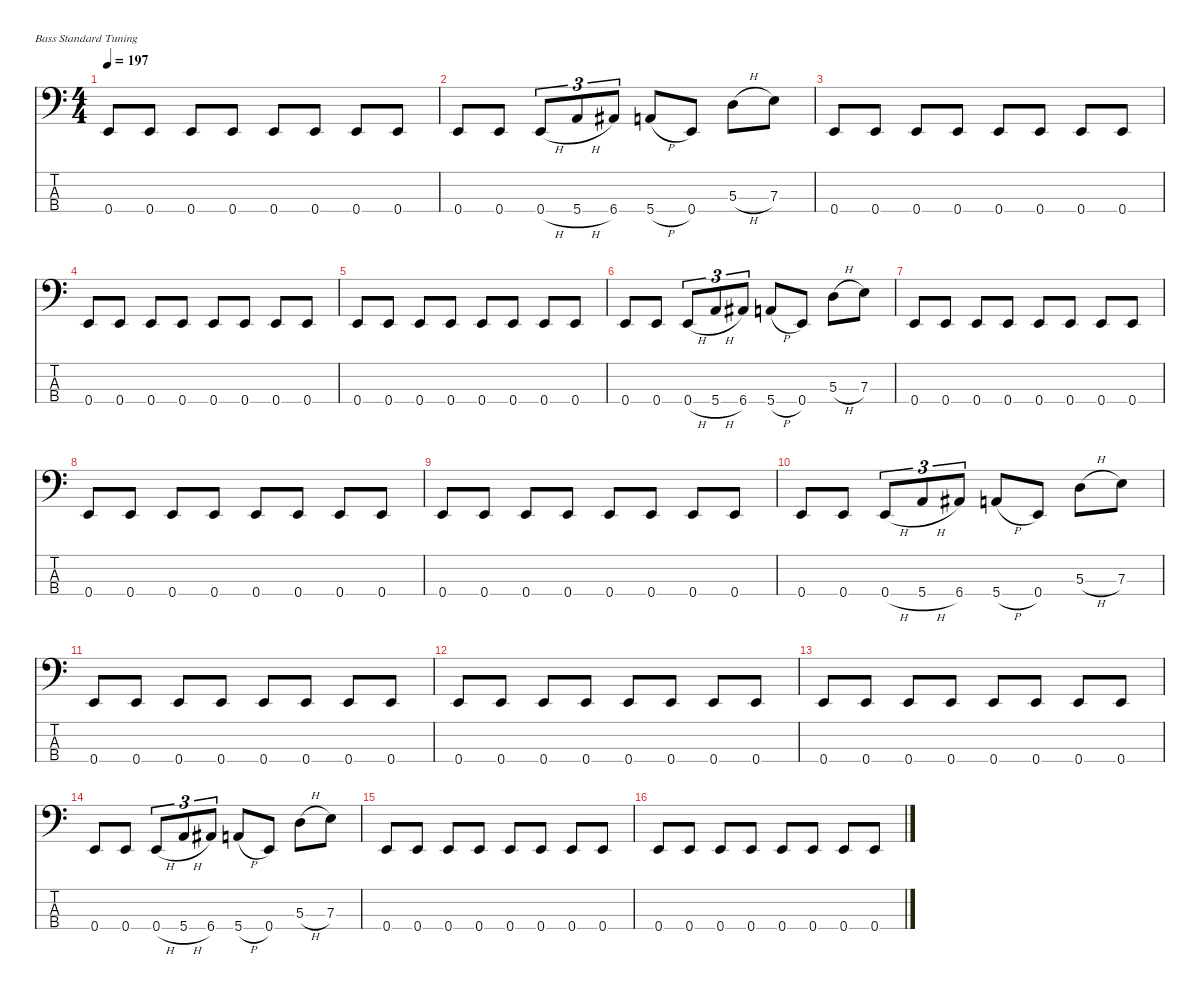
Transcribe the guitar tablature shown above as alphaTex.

\defaultSystemsLayout 4
\hideDynamics
\bracketExtendMode nobrackets
\singleTrackTrackNamePolicy hidden
\multiTrackTrackNamePolicy hidden
\firstSystemTrackNameMode fullname
\firstSystemTrackNameOrientation horizontal
\otherSystemsTrackNameOrientation horizontal
\track ("Bass" "el.bs.") {defaultSystemsLayout 4 instrument electricbassfinger}
\staff {score tabs}
\tuning (G2 D2 A1 E1)
\ts (4 4)
\tempo 197
\clef f4
\ks c
0.4.8{dy f beam Up} 0.4.8{beam Up} 0.4.8{beam Up} 0.4.8{beam Up} 0.4.8{beam Up} 0.4.8{beam Up} 0.4.8{beam Up} 0.4.8{beam Up} |
0.4.8{beam Up} 0.4.8{beam Up} 0.4{h}.8{tu (3 2) beam Up} 5.4{h}.8{tu (3 2) beam Up} 6.4{acc #}.8{tu (3 2) beam Up} 5.4{h}.8{beam Up} 0.4.8{beam Up} 5.3{h}.8{beam Down} 7.3.8{beam Down} |
0.4.8{beam Up} 0.4.8{beam Up} 0.4.8{beam Up} 0.4.8{beam Up} 0.4.8{beam Up} 0.4.8{beam Up} 0.4.8{beam Up} 0.4.8{beam Up} |
0.4.8{beam Up} 0.4.8{beam Up} 0.4.8{beam Up} 0.4.8{beam Up} 0.4.8{beam Up} 0.4.8{beam Up} 0.4.8{beam Up} 0.4.8{beam Up} |
0.4.8{beam Up} 0.4.8{beam Up} 0.4.8{beam Up} 0.4.8{beam Up} 0.4.8{beam Up} 0.4.8{beam Up} 0.4.8{beam Up} 0.4.8{beam Up} |
0.4.8{beam Up} 0.4.8{beam Up} 0.4{h}.8{tu (3 2) beam Up} 5.4{h}.8{tu (3 2) beam Up} 6.4{acc #}.8{tu (3 2) beam Up} 5.4{h}.8{beam Up} 0.4.8{beam Up} 5.3{h}.8{beam Down} 7.3.8{beam Down} |
0.4.8{beam Up} 0.4.8{beam Up} 0.4.8{beam Up} 0.4.8{beam Up} 0.4.8{beam Up} 0.4.8{beam Up} 0.4.8{beam Up} 0.4.8{beam Up} |
0.4.8{beam Up} 0.4.8{beam Up} 0.4.8{beam Up} 0.4.8{beam Up} 0.4.8{beam Up} 0.4.8{beam Up} 0.4.8{beam Up} 0.4.8{beam Up} |
0.4.8{beam Up} 0.4.8{beam Up} 0.4.8{beam Up} 0.4.8{beam Up} 0.4.8{beam Up} 0.4.8{beam Up} 0.4.8{beam Up} 0.4.8{beam Up} |
0.4.8{beam Up} 0.4.8{beam Up} 0.4{h}.8{tu (3 2) beam Up} 5.4{h}.8{tu (3 2) beam Up} 6.4{acc #}.8{tu (3 2) beam Up} 5.4{h}.8{beam Up} 0.4.8{beam Up} 5.3{h}.8{beam Down} 7.3.8{beam Down} |
0.4.8{beam Up} 0.4.8{beam Up} 0.4.8{beam Up} 0.4.8{beam Up} 0.4.8{beam Up} 0.4.8{beam Up} 0.4.8{beam Up} 0.4.8{beam Up} |
0.4.8{beam Up} 0.4.8{beam Up} 0.4.8{beam Up} 0.4.8{beam Up} 0.4.8{beam Up} 0.4.8{beam Up} 0.4.8{beam Up} 0.4.8{beam Up} |
0.4.8{beam Up} 0.4.8{beam Up} 0.4.8{beam Up} 0.4.8{beam Up} 0.4.8{beam Up} 0.4.8{beam Up} 0.4.8{beam Up} 0.4.8{beam Up} |
0.4.8{beam Up} 0.4.8{beam Up} 0.4{h}.8{tu (3 2) beam Up} 5.4{h}.8{tu (3 2) beam Up} 6.4{acc #}.8{tu (3 2) beam Up} 5.4{h}.8{beam Up} 0.4.8{beam Up} 5.3{h}.8{beam Down} 7.3.8{beam Down} |
0.4.8{beam Up} 0.4.8{beam Up} 0.4.8{beam Up} 0.4.8{beam Up} 0.4.8{beam Up} 0.4.8{beam Up} 0.4.8{beam Up} 0.4.8{beam Up} |
0.4.8{beam Up} 0.4.8{beam Up} 0.4.8{beam Up} 0.4.8{beam Up} 0.4.8{beam Up} 0.4.8{beam Up} 0.4.8{beam Up} 0.4.8{beam Up}
